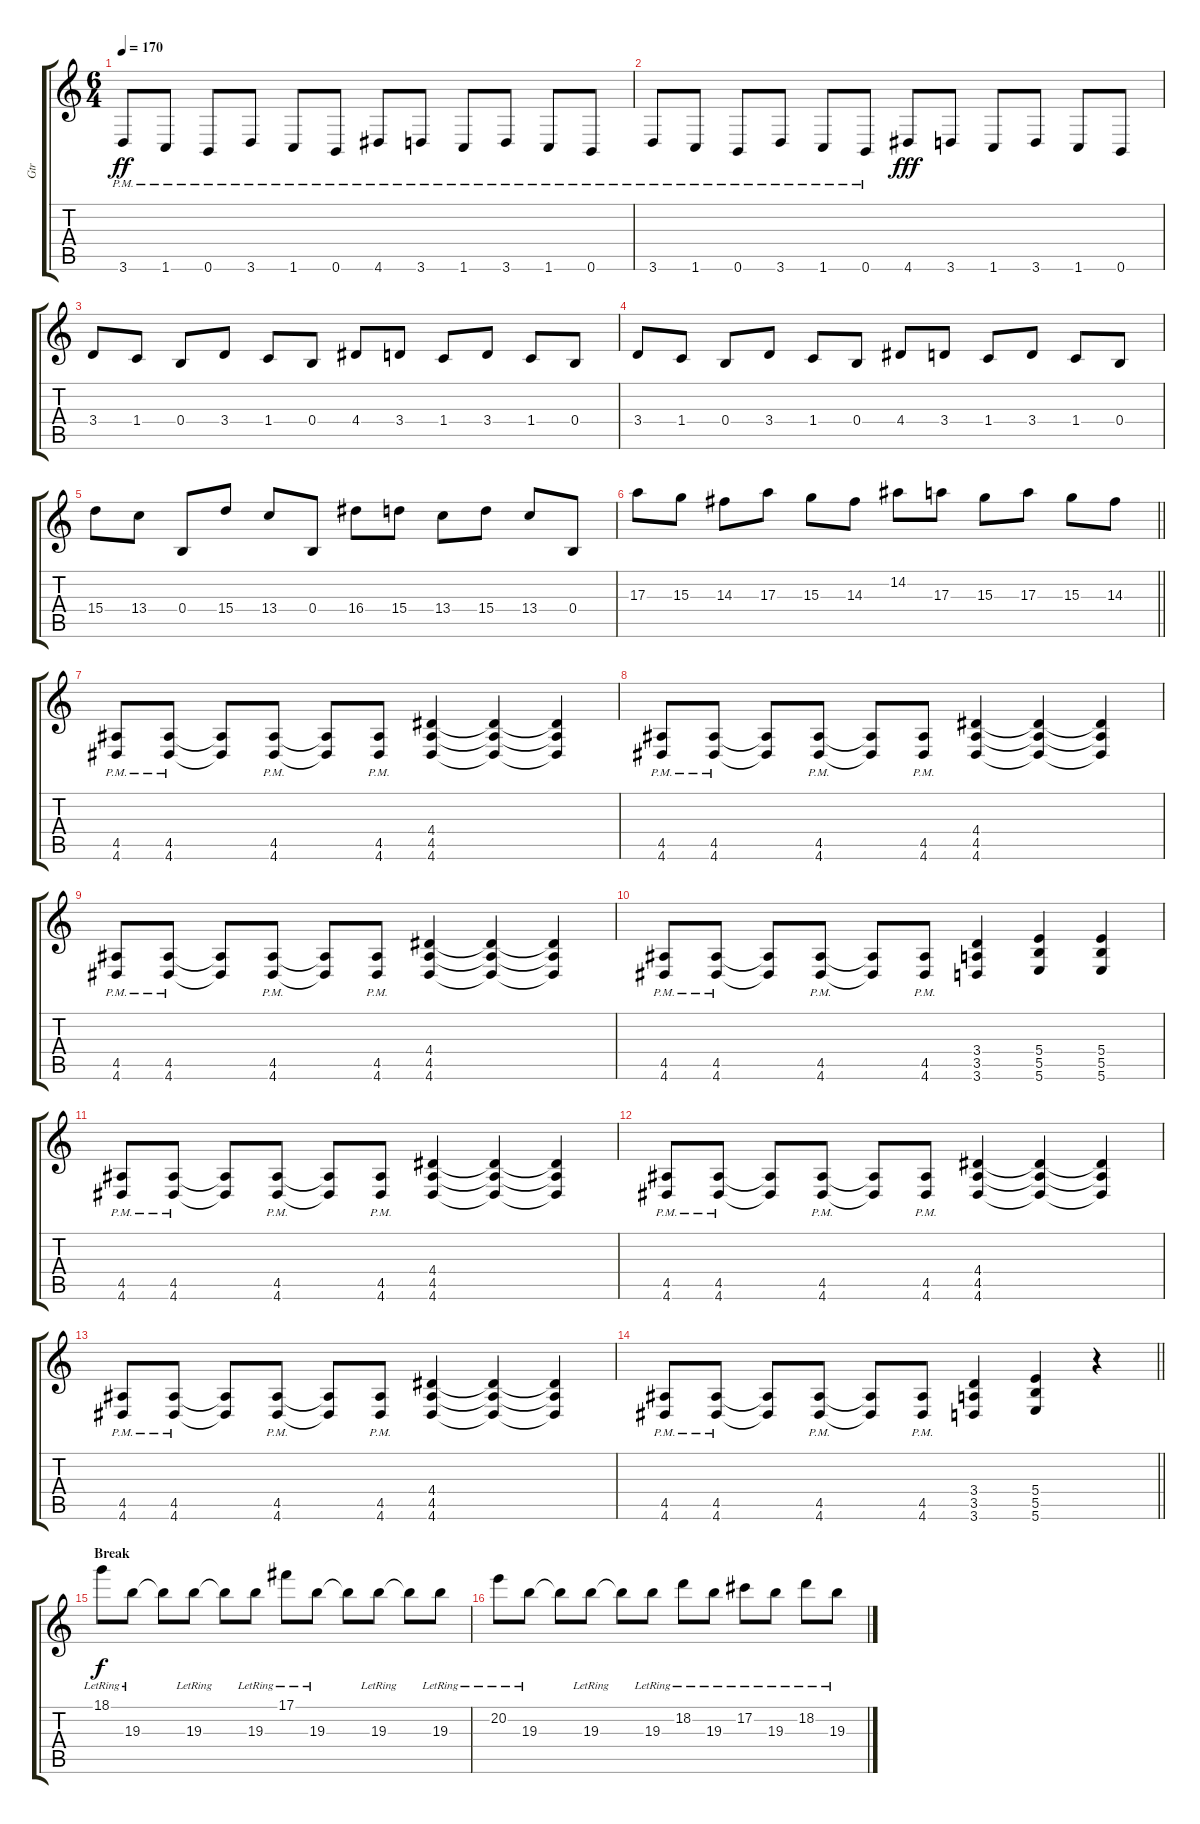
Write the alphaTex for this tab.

\track ("Gtr" "Gtr") {instrument overdrivenguitar}
\staff {score tabs}
\tuning (Db4 Ab3 E3 B2 Gb2 B1) {hide}
\ts (6 4)
\tempo 170
\clef g2
\ks c
3.6{pm}.8{dy ff} 1.6{pm}.8 0.6{pm}.8 3.6{pm}.8 1.6{pm}.8 0.6{pm}.8 4.6{pm}.8 3.6{pm}.8 1.6{pm}.8 3.6{pm}.8 1.6{pm}.8 0.6{pm}.8 |
3.6{pm}.8 1.6{pm}.8 0.6{pm}.8 3.6{pm}.8 1.6{pm}.8 0.6{pm}.8 4.6.8{dy fff} 3.6.8 1.6.8 3.6.8 1.6.8 0.6.8 |
3.4.8 1.4.8 0.4.8 3.4.8 1.4.8 0.4.8 4.4.8 3.4.8 1.4.8 3.4.8 1.4.8 0.4.8 |
3.4.8 1.4.8 0.4.8 3.4.8 1.4.8 0.4.8 4.4.8 3.4.8 1.4.8 3.4.8 1.4.8 0.4.8 |
15.4.8 13.4.8 0.4.8 15.4.8 13.4.8 0.4.8 16.4.8 15.4.8 13.4.8 15.4.8 13.4.8 0.4.8 |
\barLineRight lightlight
17.3.8 15.3.8 14.3.8 17.3.8 15.3.8 14.3.8 14.2.8 17.3.8 15.3.8 17.3.8 15.3.8 14.3.8 |
\section ("" "")
(4.5{pm} 4.6{pm}).8 (4.5{pm} 4.6{pm}).8 (4.5{t} 4.6{t}).8 (4.5{pm} 4.6{pm}).8 (4.5{t} 4.6{t}).8 (4.5{pm} 4.6{pm}).8 (4.4 4.5 4.6).4 (4.4{t} 4.5{t} 4.6{t}).4 (4.4{t} 4.5{t} 4.6{t}).4 |
(4.5{pm} 4.6{pm}).8 (4.5{pm} 4.6{pm}).8 (4.5{t} 4.6{t}).8 (4.5{pm} 4.6{pm}).8 (4.5{t} 4.6{t}).8 (4.5{pm} 4.6{pm}).8 (4.4 4.5 4.6).4 (4.4{t} 4.5{t} 4.6{t}).4 (4.4{t} 4.5{t} 4.6{t}).4 |
(4.5{pm} 4.6{pm}).8 (4.5{pm} 4.6{pm}).8 (4.5{t} 4.6{t}).8 (4.5{pm} 4.6{pm}).8 (4.5{t} 4.6{t}).8 (4.5{pm} 4.6{pm}).8 (4.4 4.5 4.6).4 (4.4{t} 4.5{t} 4.6{t}).4 (4.4{t} 4.5{t} 4.6{t}).4 |
(4.5{pm} 4.6{pm}).8 (4.5{pm} 4.6{pm}).8 (4.5{t} 4.6{t}).8 (4.5{pm} 4.6{pm}).8 (4.5{t} 4.6{t}).8 (4.5{pm} 4.6{pm}).8 (3.4 3.5 3.6).4 (5.4 5.5 5.6).4 (5.4 5.5 5.6).4 |
(4.5{pm} 4.6{pm}).8 (4.5{pm} 4.6{pm}).8 (4.5{t} 4.6{t}).8 (4.5{pm} 4.6{pm}).8 (4.5{t} 4.6{t}).8 (4.5{pm} 4.6{pm}).8 (4.4 4.5 4.6).4 (4.4{t} 4.5{t} 4.6{t}).4 (4.4{t} 4.5{t} 4.6{t}).4 |
(4.5{pm} 4.6{pm}).8 (4.5{pm} 4.6{pm}).8 (4.5{t} 4.6{t}).8 (4.5{pm} 4.6{pm}).8 (4.5{t} 4.6{t}).8 (4.5{pm} 4.6{pm}).8 (4.4 4.5 4.6).4 (4.4{t} 4.5{t} 4.6{t}).4 (4.4{t} 4.5{t} 4.6{t}).4 |
(4.5{pm} 4.6{pm}).8 (4.5{pm} 4.6{pm}).8 (4.5{t} 4.6{t}).8 (4.5{pm} 4.6{pm}).8 (4.5{t} 4.6{t}).8 (4.5{pm} 4.6{pm}).8 (4.4 4.5 4.6).4 (4.4{t} 4.5{t} 4.6{t}).4 (4.4{t} 4.5{t} 4.6{t}).4 |
\barLineRight lightlight
(4.5{pm} 4.6{pm}).8 (4.5{pm} 4.6{pm}).8 (4.5{t} 4.6{t}).8 (4.5{pm} 4.6{pm}).8 (4.5{t} 4.6{t}).8 (4.5{pm} 4.6{pm}).8 (3.4 3.5 3.6).4 (5.4 5.5 5.6).4 r.4 |
\section ("" "Break")
18.1{lr}.8{dy f} 19.3{lr}.8 19.3{t}.8 19.3{lr}.8 19.3{t}.8 19.3{lr}.8 17.1{lr}.8 19.3{lr}.8 19.3{t}.8 19.3{lr}.8 19.3{t}.8 19.3{lr}.8 |
20.2{lr}.8 19.3{lr}.8 19.3{t}.8 19.3{lr}.8 19.3{t}.8 19.3{lr}.8 18.2{lr}.8 19.3{lr}.8 17.2{lr}.8 19.3{lr}.8 18.2{lr}.8 19.3{lr}.8
